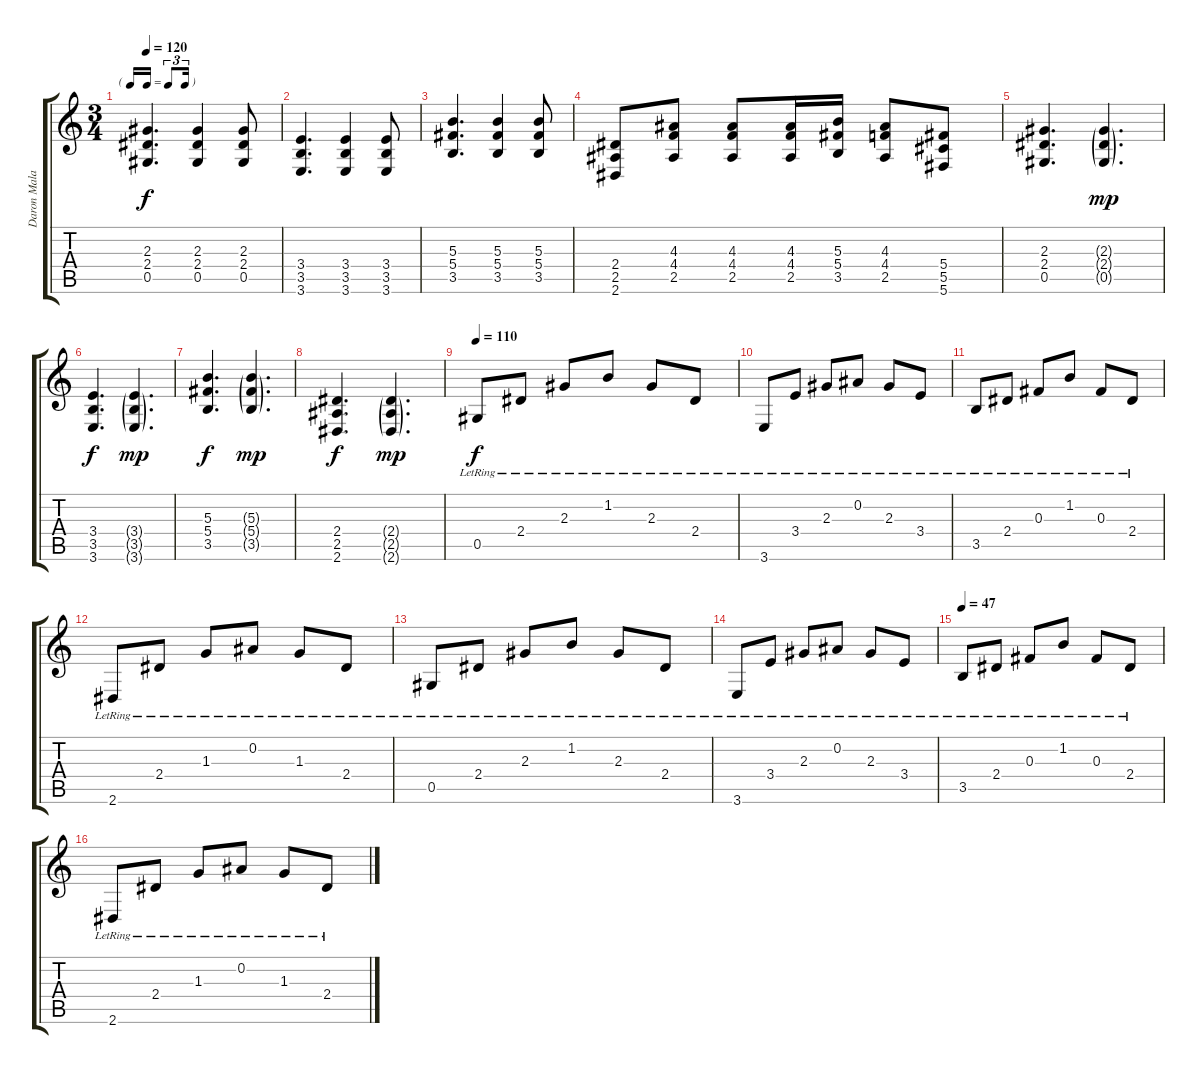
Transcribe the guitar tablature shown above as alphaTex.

\track ("Daron Malakian" "Daron Mala") {instrument electricguitarclean}
\staff {score tabs}
\tuning (Eb4 Bb3 Gb3 Db3 Ab2 Db2) {hide}
\ts (3 4)
\tf triplet16th
\tempo 120
\clef g2
\ks c
(2.3 2.4 0.5).4{d dy f volume 11 instrument distortionguitar} (2.3 2.4 0.5).4 (2.3 2.4 0.5).8 |
(3.4 3.5 3.6).4{d} (3.4 3.5 3.6).4 (3.4 3.5 3.6).8 |
(5.3 5.4 3.5).4{d} (5.3 5.4 3.5).4 (5.3 5.4 3.5).8 |
(2.4 2.5 2.6).8 (4.3 4.4 2.5).8 (4.3 4.4 2.5).8 (4.3 4.4 2.5).16 (5.3 5.4 3.5).16 (4.3 4.4 2.5).8 (5.4 5.5 5.6).8 |
(2.3 2.4 0.5).4{d} (2.3{g} 2.4{g} 0.5{g}).4{d dy mp} |
(3.4 3.5 3.6).4{d dy f} (3.4{g} 3.5{g} 3.6{g}).4{d dy mp} |
(5.3 5.4 3.5).4{d dy f} (5.3{g} 5.4{g} 3.5{g}).4{d dy mp} |
(2.4 2.5 2.6).4{d dy f} (2.4{g} 2.5{g} 2.6{g}).4{d dy mp} |
\tempo 105
\tempo 110
0.5{lr}.8{dy f instrument electricguitarclean} 2.4{lr}.8 2.3{lr}.8 1.2{lr}.8 2.3{lr}.8 2.4{lr}.8 |
3.6{lr}.8 3.4{lr}.8 2.3{lr}.8 0.2{lr}.8 2.3{lr}.8 3.4{lr}.8 |
3.5{lr}.8 2.4{lr}.8 0.3{lr}.8 1.2{lr}.8 0.3{lr}.8 2.4{lr}.8 |
2.6{lr}.8 2.4{lr}.8 1.3{lr}.8 0.2{lr}.8 1.3{lr}.8 2.4{lr}.8 |
0.5{lr}.8 2.4{lr}.8 2.3{lr}.8 1.2{lr}.8 2.3{lr}.8 2.4{lr}.8 |
3.6{lr}.8 3.4{lr}.8 2.3{lr}.8 0.2{lr}.8 2.3{lr}.8 3.4{lr}.8 |
\tempo 47
3.5{lr}.8 2.4{lr}.8 0.3{lr}.8 1.2{lr}.8 0.3{lr}.8 2.4{lr}.8 |
2.6{lr}.8 2.4{lr}.8 1.3{lr}.8 0.2{lr}.8 1.3{lr}.8 2.4{lr}.8
